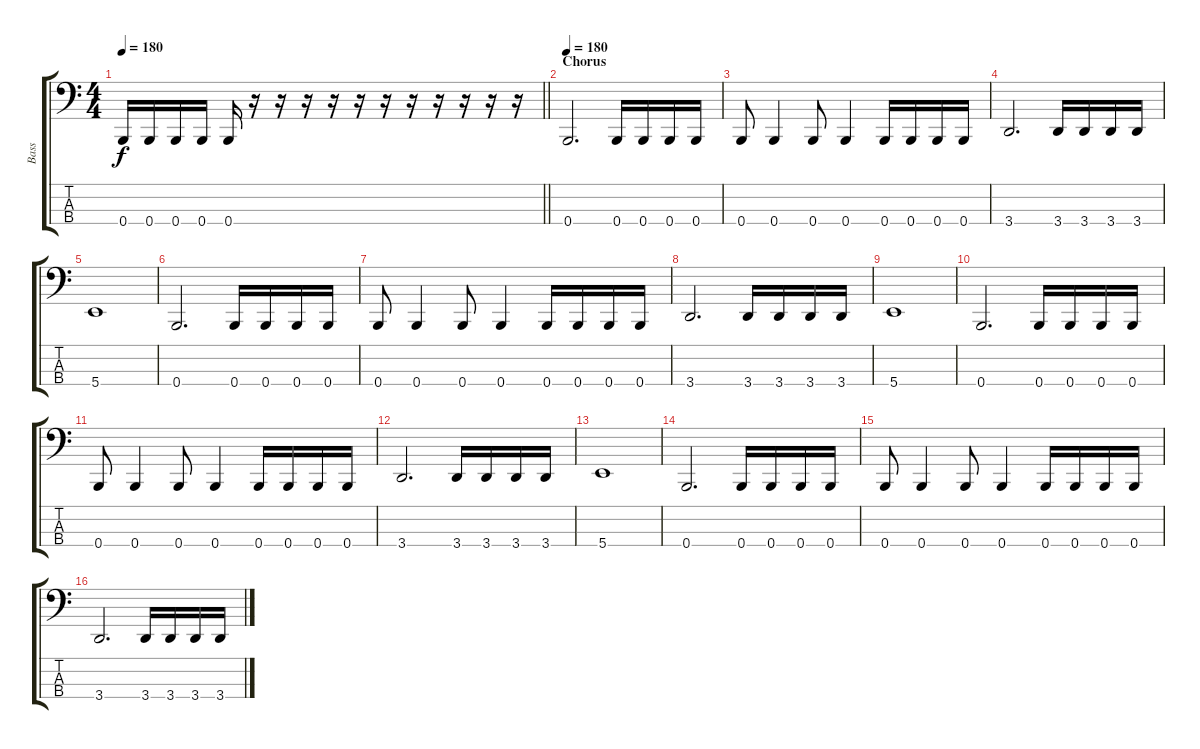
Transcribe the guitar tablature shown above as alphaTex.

\track ("Bass" "Bass") {instrument electricbassfinger}
\staff {score tabs}
\tuning (E2 B1 Gb1 B0) {hide}
\ts (4 4)
\tempo 180
\clef f4
\barLineRight lightlight
\ks c
0.4.16{dy f} 0.4.16 0.4.16 0.4.16 0.4.16 r.16 r.16 r.16 r.16 r.16 r.16 r.16 r.16 r.16 r.16 r.16 |
\section ("" "Chorus")
\tempo 180
0.4.2{d} 0.4.16 0.4.16 0.4.16 0.4.16 |
0.4.8 0.4.4 0.4.8 0.4.4 0.4.16 0.4.16 0.4.16 0.4.16 |
3.4.2{d} 3.4.16 3.4.16 3.4.16 3.4.16 |
5.4.1 |
0.4.2{d} 0.4.16 0.4.16 0.4.16 0.4.16 |
0.4.8 0.4.4 0.4.8 0.4.4 0.4.16 0.4.16 0.4.16 0.4.16 |
3.4.2{d} 3.4.16 3.4.16 3.4.16 3.4.16 |
5.4.1 |
0.4.2{d} 0.4.16 0.4.16 0.4.16 0.4.16 |
0.4.8 0.4.4 0.4.8 0.4.4 0.4.16 0.4.16 0.4.16 0.4.16 |
3.4.2{d} 3.4.16 3.4.16 3.4.16 3.4.16 |
5.4.1 |
0.4.2{d} 0.4.16 0.4.16 0.4.16 0.4.16 |
0.4.8 0.4.4 0.4.8 0.4.4 0.4.16 0.4.16 0.4.16 0.4.16 |
3.4.2{d} 3.4.16 3.4.16 3.4.16 3.4.16
